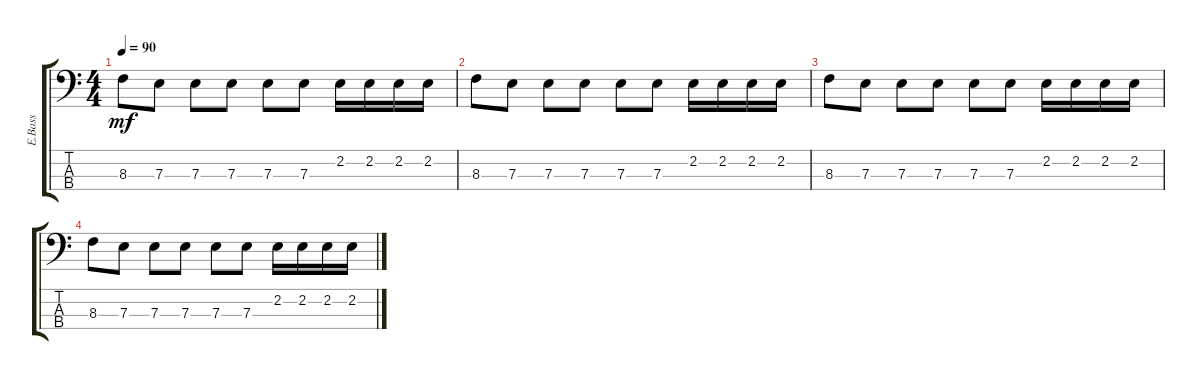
\track ("E.Bass" "E.Bass") {instrument electricbassfinger}
\staff {score tabs}
\tuning (G2 D2 A1 E1) {hide}
\ts (4 4)
\tempo 90
\clef f4
\ks aminor
8.3.8{dy mf instrument electricbassfinger} 7.3.8 7.3.8 7.3.8 7.3.8 7.3.8 2.2.16 2.2.16 2.2.16 2.2.16 |
8.3.8 7.3.8 7.3.8 7.3.8 7.3.8 7.3.8 2.2.16 2.2.16 2.2.16 2.2.16 |
8.3.8 7.3.8 7.3.8 7.3.8 7.3.8 7.3.8 2.2.16 2.2.16 2.2.16 2.2.16 |
8.3.8 7.3.8 7.3.8 7.3.8 7.3.8 7.3.8 2.2.16 2.2.16 2.2.16 2.2.16
